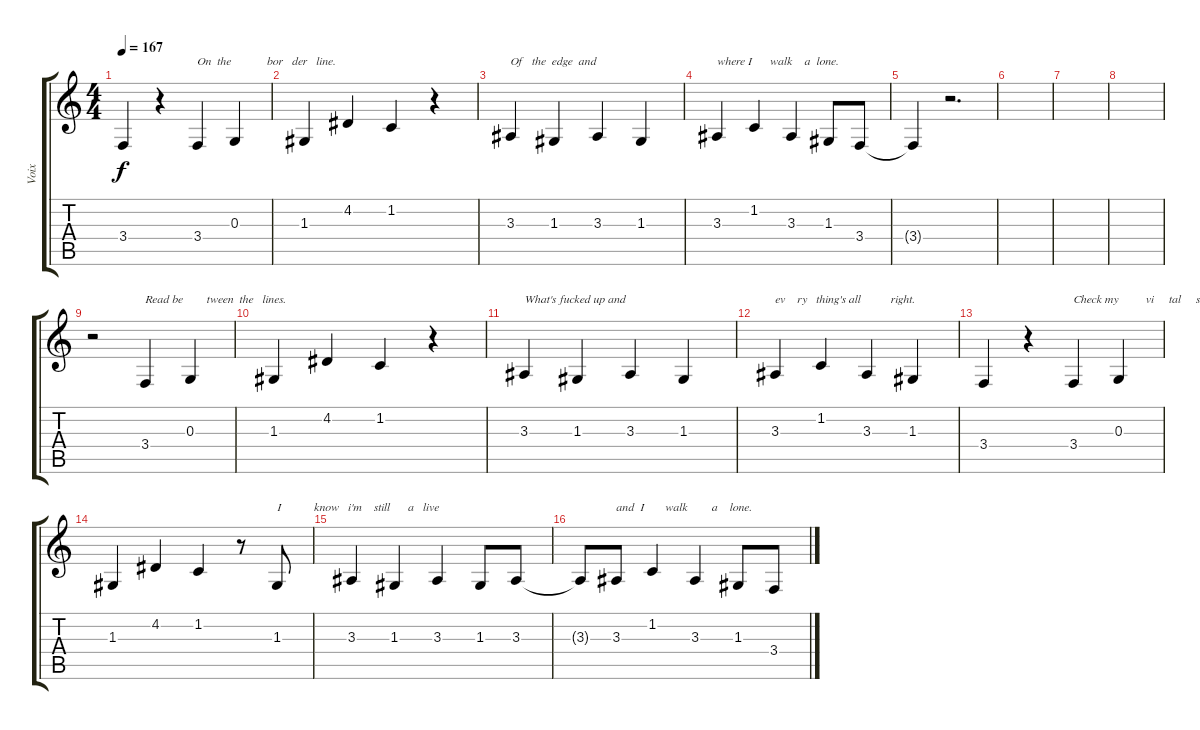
\track ("Voix" "Voix") {instrument flute}
\staff {score tabs}
\tuning (E4 B3 G3 D3 A2 E2) {hide}
\ts (4 4)
\tempo 167
\clef g2
\ks c
3.4.4{dy f} r.4 3.4.4{txt "On  the            bor   der   line."} 0.3.4 |
1.3.4 4.2.4 1.2.4 r.4 |
3.3.4{txt "Of   the  edge  and"} 1.3.4 3.3.4 1.3.4 |
3.3.4{txt "where I      walk    a  lone."} 1.2.4 3.3.4 1.3.8 3.4.8 |
3.4{t}.4 r.2{d} |
|
|
|
r.2 3.4.4{txt "Read be        tween  the   lines."} 0.3.4 |
1.3.4 4.2.4 1.2.4 r.4 |
3.3.4{txt "What's fucked up and"} 1.3.4 3.3.4 1.3.4 |
3.3.4{txt "ev    ry   thing's all          right."} 1.2.4 3.3.4 1.3.4 |
3.4.4 r.4 3.4.4{txt "Check my         vi     tal     signs."} 0.3.4 |
1.3.4 4.2.4 1.2.4 r.8 1.3.8{txt "I           know   i'm    still      a   live"} |
3.3.4 1.3.4 3.3.4 1.3.8 3.3.8 |
3.3{t}.8 3.3.8{txt "and  I       walk        a    lone."} 1.2.4 3.3.4 1.3.8 3.4.8
